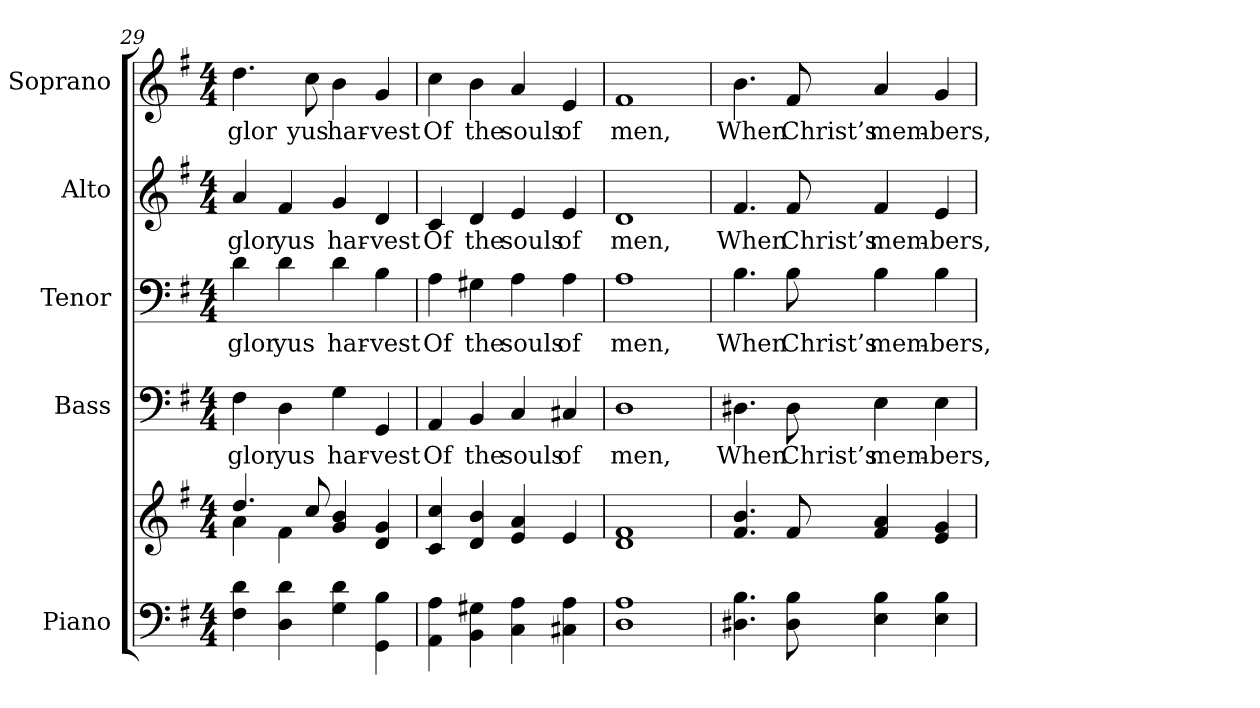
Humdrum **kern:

**kern	**kern	**kern	**text	**kern	**text	**kern	**text	**kern	**text
*part5	*part5	*part4	*part4	*part3	*part3	*part2	*part2	*part1	*part1
*staff6	*staff5	*staff4	*staff4	*staff3	*staff3	*staff2	*staff2	*staff1	*staff1
*I"Piano	*	*I"Bass	*	*I"Tenor	*	*I"Alto	*	*I"Soprano	*
*I'Pno.	*	*I'B.	*	*I'T.	*	*I'A.	*	*I'S.	*
!!LO:PB:g=z
*clefF4	*clefG2	*clefF4	*	*clefF4	*	*clefG2	*	*clefG2	*
*k[f#]	*k[f#]	*k[f#]	*	*k[f#]	*	*k[f#]	*	*k[f#]	*
*G:	*G:	*G:	*	*G:	*	*G:	*	*G:	*
*M4/4	*M4/4	*M4/4	*	*M4/4	*	*M4/4	*	*M4/4	*
=29	=29	=29	=29	=29	=29	=29	=29	=29	=29
*	*^	*	*	*	*	*	*	*	*
!	!	!	!	!LO:LY:b:color=#000000	!	!	!	!	!	!
!	!	!	!	!	!	!LO:LY:b:color=#000000	!	!	!	!
!	!	!	!	!	!	!	!	!LO:LY:b:color=#000000	!	!
!	!	!	!	!	!	!	!	!	!	!LO:LY:b:color=#000000
4F#i\ 4di	4.ddi/	4ai\	4F#i\	glor	4di\	glor	4ai/	glor	4.ddi\	glor
!	!	!	!	!LO:LY:b:color=#000000	!	!	!	!	!	!
!	!	!	!	!	!	!LO:LY:b:color=#000000	!	!	!	!
!	!	!	!	!	!	!	!	!LO:LY:b:color=#000000	!	!
4Di\ 4di	.	4f#i\	4Di\	yus	4di\	yus	4f#i/	yus	.	.
!	!	!	!	!	!	!	!	!	!	!LO:LY:b:color=#000000
.	8cci/	.	.	.	.	.	.	.	8cci\	yus
!	!	!	!	!LO:LY:b:color=#000000	!	!	!	!	!	!
!	!	!	!	!	!	!LO:LY:b:color=#000000	!	!	!	!
!	!	!	!	!	!	!	!	!LO:LY:b:color=#000000	!	!
!	!	!	!	!	!	!	!	!	!	!LO:LY:b:color=#000000
4Gi\ 4di	4gi/ 4bi	2ryy	4Gi\	har-	4di\	har-	4gi/	har-	4bi\	har-
!	!	!	!	!LO:LY:b:color=#000000	!	!	!	!	!	!
!	!	!	!	!	!	!LO:LY:b:color=#000000	!	!	!	!
!	!	!	!	!	!	!	!	!LO:LY:b:color=#000000	!	!
!	!	!	!	!	!	!	!	!	!	!LO:LY:b:color=#000000
4GGi\ 4Bi	4di/ 4gi	.	4GGi/	-vest	4Bi\	-vest	4di/	-vest	4gi/	-vest
*	*v	*v	*	*	*	*	*	*	*	*
=30	=30	=30	=30	=30	=30	=30	=30	=30	=30
!	!	!	!LO:LY:b:color=#000000	!	!	!	!	!	!
!	!	!	!	!	!LO:LY:b:color=#000000	!	!	!	!
!	!	!	!	!	!	!	!LO:LY:b:color=#000000	!	!
!	!	!	!	!	!	!	!	!	!LO:LY:b:color=#000000
4AAi\ 4Ai	4ci/ 4cci	4AAi/	Of	4Ai\	Of	4ci/	Of	4cci\	Of
!	!	!	!LO:LY:b:color=#000000	!	!	!	!	!	!
!	!	!	!	!	!LO:LY:b:color=#000000	!	!	!	!
!	!	!	!	!	!	!	!LO:LY:b:color=#000000	!	!
!	!	!	!	!	!	!	!	!	!LO:LY:b:color=#000000
4BBi\ 4G#Xi	4di/ 4bi	4BBi/	the	4G#Xi\	the	4di/	the	4bi\	the
!	!	!	!LO:LY:b:color=#000000	!	!	!	!	!	!
!	!	!	!	!	!LO:LY:b:color=#000000	!	!	!	!
!	!	!	!	!	!	!	!LO:LY:b:color=#000000	!	!
!	!	!	!	!	!	!	!	!	!LO:LY:b:color=#000000
4Ci\ 4Ai	4ei/ 4ai	4Ci/	souls	4Ai\	souls	4ei/	souls	4ai/	souls
!	!	!	!LO:LY:b:color=#000000	!	!	!	!	!	!
!	!	!	!	!	!LO:LY:b:color=#000000	!	!	!	!
!	!	!	!	!	!	!	!LO:LY:b:color=#000000	!	!
!	!	!	!	!	!	!	!	!	!LO:LY:b:color=#000000
4C#Xi\ 4Ai	4ei/	4C#Xi/	of	4Ai\	of	4ei/	of	4ei/	of
!!LO:PB:g=z
=31	=31	=31	=31	=31	=31	=31	=31	=31	=31
!	!	!	!LO:LY:b:color=#000000	!	!	!	!	!	!
!	!	!	!	!	!LO:LY:b:color=#000000	!	!	!	!
!	!	!	!	!	!	!	!LO:LY:b:color=#000000	!	!
!	!	!	!	!	!	!	!	!	!LO:LY:b:color=#000000
1Di 1Ai	1di 1f#i	1Di	men,	1Ai	men,	1di	men,	1f#i	men,
=32	=32	=32	=32	=32	=32	=32	=32	=32	=32
!	!	!	!LO:LY:b:color=#000000	!	!	!	!	!	!
!	!	!	!	!	!LO:LY:b:color=#000000	!	!	!	!
!	!	!	!	!	!	!	!LO:LY:b:color=#000000	!	!
!	!	!	!	!	!	!	!	!	!LO:LY:b:color=#000000
4.D#Xi\ 4.Bi	4.f#i/ 4.bi	4.D#Xi\	When	4.Bi\	When	4.f#i/	When	4.bi\	When
!	!	!	!LO:LY:b:color=#000000	!	!	!	!	!	!
!	!	!	!	!	!LO:LY:b:color=#000000	!	!	!	!
!	!	!	!	!	!	!	!LO:LY:b:color=#000000	!	!
!	!	!	!	!	!	!	!	!	!LO:LY:b:color=#000000
8D#i\ 8Bi	8f#i/	8D#i\	Christ’s	8Bi\	Christ’s	8f#i/	Christ’s	8f#i/	Christ’s
!	!	!	!LO:LY:b:color=#000000	!	!	!	!	!	!
!	!	!	!	!	!LO:LY:b:color=#000000	!	!	!	!
!	!	!	!	!	!	!	!LO:LY:b:color=#000000	!	!
!	!	!	!	!	!	!	!	!	!LO:LY:b:color=#000000
4Ei\ 4Bi	4f#i/ 4ai	4Ei\	mem-	4Bi\	mem-	4f#i/	mem-	4ai/	mem-
!	!	!	!LO:LY:b:color=#000000	!	!	!	!	!	!
!	!	!	!	!	!LO:LY:b:color=#000000	!	!	!	!
!	!	!	!	!	!	!	!LO:LY:b:color=#000000	!	!
!	!	!	!	!	!	!	!	!	!LO:LY:b:color=#000000
4Ei\ 4Bi	4ei/ 4gi	4Ei\	-bers,	4Bi\	-bers,	4ei/	-bers,	4gi/	-bers,
=	=	=	=	=	=	=	=	=	=
*-	*-	*-	*-	*-	*-	*-	*-	*-	*-
